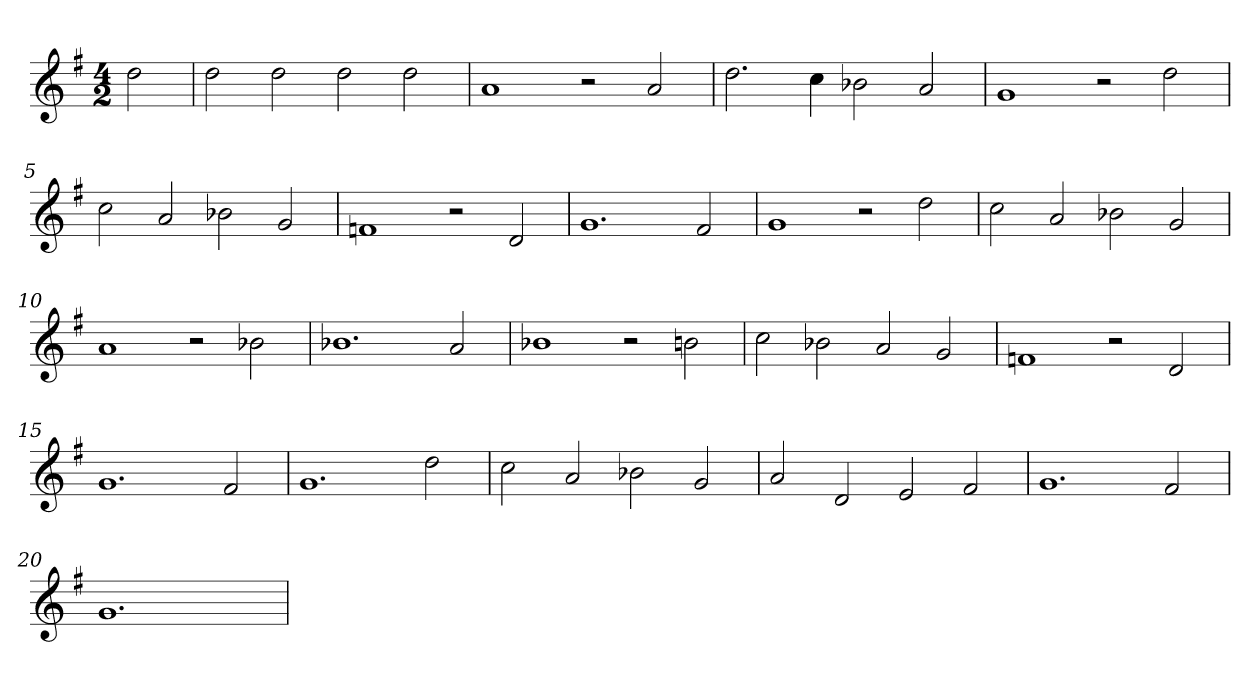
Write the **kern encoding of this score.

**kern
*part1
*staff1
*clefG2
*k[f#]
*G:
*M4/2
=
2dd
=1
2dd
2dd
2dd
2dd
=2
1a
2r
2a
=3
2.dd
4cc
2b-X
2a
=4
1g
2r
2dd
=5
2cc
2a
2b-X
2g
=6
1fn
2r
2d
=7
1.g
2f#
=8
1g
2r
2dd
=9
2cc
2a
2b-X
2g
=10
1a
2r
2b-X
=11
1.b-X
2a
=12
1b-X
2r
2b
=13
2cc
2b-X
2a
2g
=14
1fn
2r
2d
=15
1.g
2f#
=16
1.g
2dd
=17
2cc
2a
2b-X
2g
=18
2a
2d
2e
2f#
=19
1.g
2f#
=20
1.g
2ryy
=
*-
